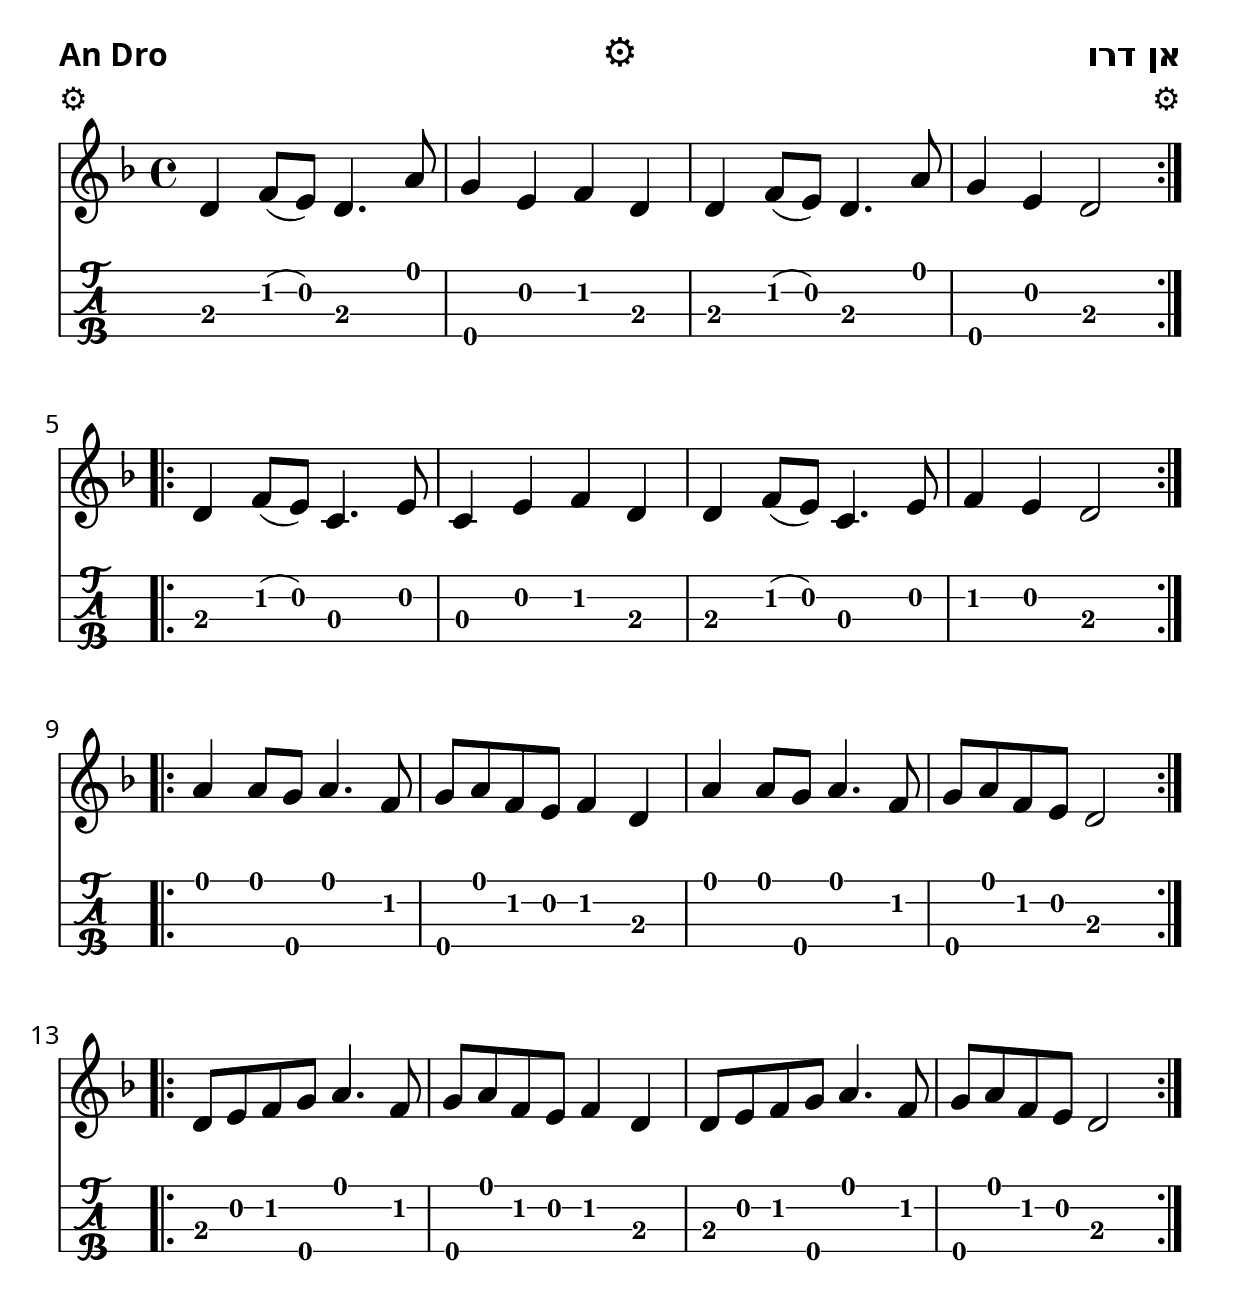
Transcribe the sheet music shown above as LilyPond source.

\include "../ĉiea.ly"

\header {
  titolo-xx     = ""
  titolo-he     = "אן דרו"
  titolo-eo     = "An Dro"
  komponisto-xx = ""
  komponisto-he = "⚙"
  komponisto-eo = "⚙"
  ikono         = "⚙"
}

\include "../titolo.ly"

melodio = {
  \tempo 4 = 180
  \key d \minor
  \time 4/4
  \repeat volta 2 {
	d4 f8( e8) d4. a8 |
	g4\4 e4 f4 d4     |
	d4 f8( e8) d4. a8 |
	g4\4 e4 d2        |
  }
  \repeat volta 2 {
	d4 f8( e8) c4. e8 |
	c4 e4 f4 d4     |
	d4 f8( e8) c4. e8 |
	f4 e4 d2        |
  }
  \repeat volta 2 {
	a4 a8 g8\4 a4. f8   |
	g8\4 a8 f8 e8 f4 d4 |
	a4 a8 g8\4 a4. f8   |
	g8\4 a8 f8 e8 d2    |
  }
  %%%\repeat volta 2 {
  %%%  d4 e4 c4. d8 |
  %%%  e4 f8 e8 d2  |
  %%%  d4 e4 c4. d8 |
  %%%  e8 f8 e8 f8 d2 |
  %%%}
  \repeat volta 2 {
	d8 e8 f8 g8\4 a4. f8 |
	g8\4 a8 f8 e8 f4 d4 |
	d8 e8 f8 g8\4 a4. f8 |
	g8\4 a8 f8 e8 d2 |
  }
}

\include "../muziko.ly"
